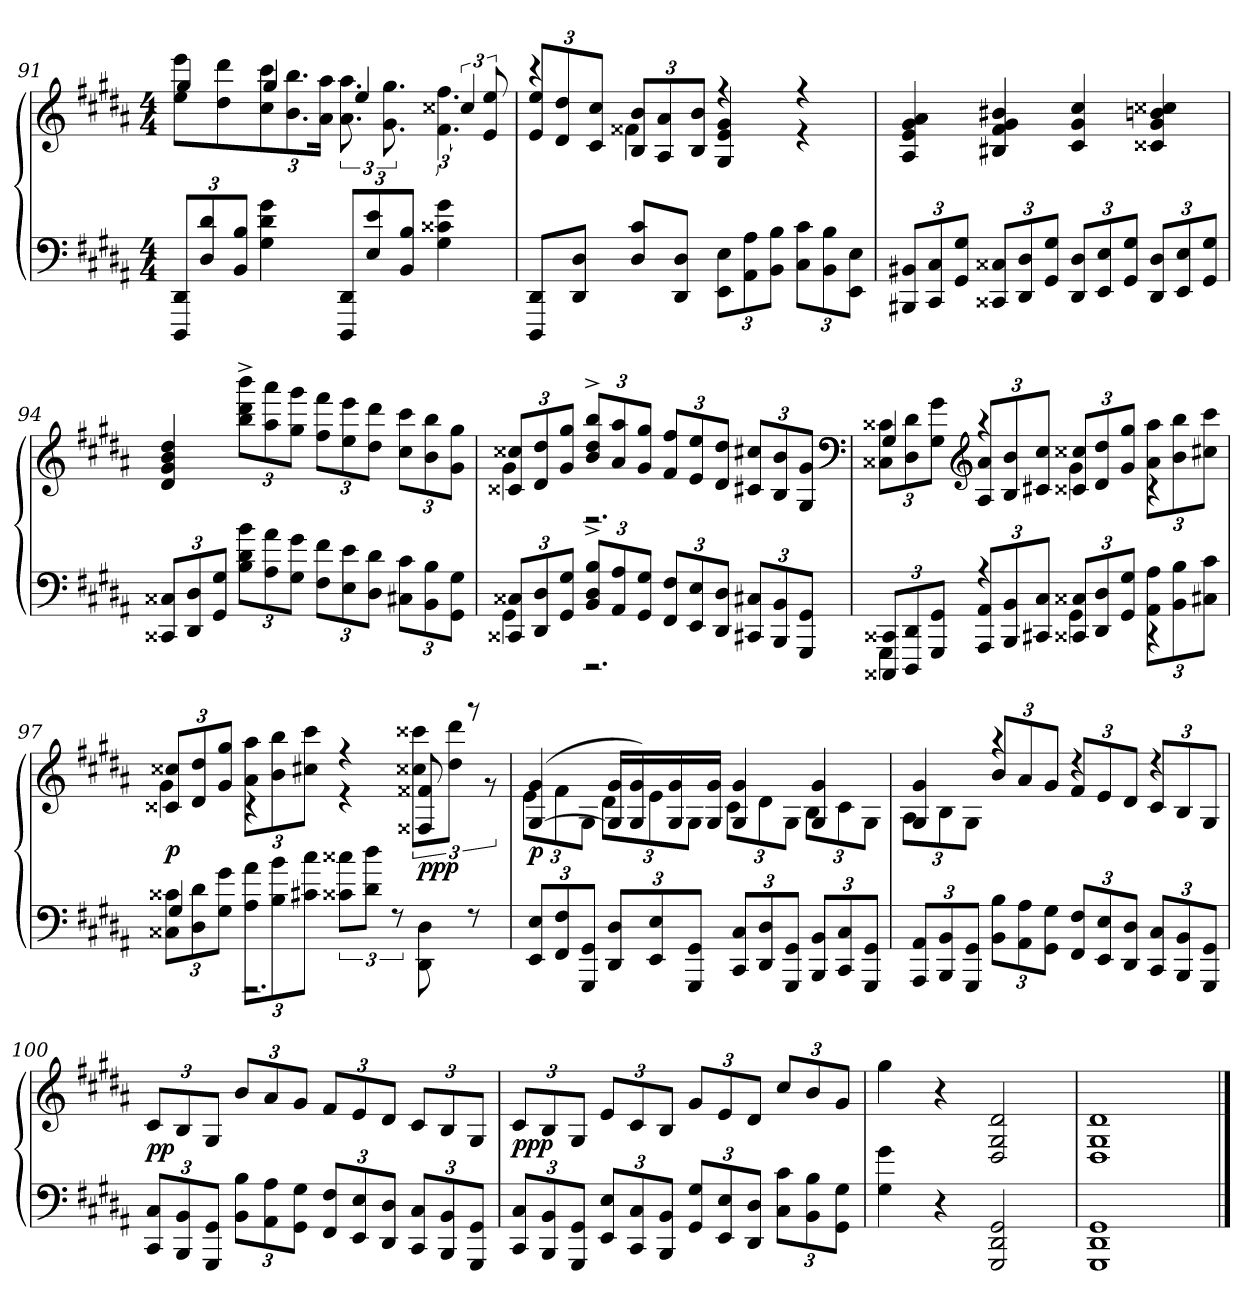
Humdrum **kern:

**kern	**kern	**dynam
*part1	*part1	*part1
*staff2	*staff1	*staff1/2
*clefF4	*clefG2	*
*k[f#c#g#d#a#]	*k[f#c#g#d#a#]	*
*M4/4	*M4/4	*
=91	=91	=91
*	*^	*
12DDD#/ 12DD#/L	8ee\ 8eee\L	4gg#/	.
12D#/ 12d#/	.	.	.
.	8dd#\ 8ddd#\J	.	.
12BB/ 12B/J	.	.	.
4G#\ 4d#\ 4g#\	12cc#\ 12ccc#\L	4gg#/	.
.	12.b\ 12.bb\	.	.
.	24a#\ 24aa#\JJ	.	.
12DDD#/ 12DD#/L	12.a#\ 12.aa#\	4ee/	.
12E/ 12e/	.	.	.
.	12.g#\ 12.gg#\	.	.
12BB/ 12B/J	.	.	.
4G#\ 4c##X\ 4g#\	6.f#\ 6.ff#\	6cc##X/	.
.	.	12e/ 12ee/	.
=92	=92	=92	=92
8DDD#/ 8DD#/L	4r	12e/ 12ee/L	.
.	.	12d#/ 12dd#/	.
8DD#/ 8D#/J	.	.	.
.	.	12c#/ 12cc#/J	.
8D#/ 8c#/L	12B/ 12b/L	4f##X\	.
.	12A#/ 12a#/	.	.
8DD#/ 8D#/J	.	.	.
.	12B/ 12b/J	.	.
12EE\ 12E\L	4r	4G#/ 4e/ 4g#/	.
12AA#\ 12A#\	.	.	.
12BB\ 12B\J	.	.	.
12C#\ 12c#\L	4r	4r	.
12BB\ 12B\	.	.	.
12EE\ 12E\J	.	.	.
*	*v	*v	*
=93	=93	=93
12BBB#X/ 12BB#X/L	4A#/ 4e/ 4g#/ 4a#/	.
12CC#/ 12C#/	.	.
12GG#/ 12G#/J	.	.
12CC##X/ 12C##X/L	4B#X/ 4f#/ 4g#/ 4b#X/	.
12DD#/ 12D#/	.	.
12GG#/ 12G#/J	.	.
12DD#/ 12D#/L	4c#/ 4g#/ 4cc#/	.
12EE/ 12E/	.	.
12GG#/ 12G#/J	.	.
12DD#/ 12D#/L	4c##X/ 4g#/ 4bn/ 4cc##X/	.
12EE/ 12E/	.	.
12GG#/ 12G#/J	.	.
=94	=94	=94
12CC##X/ 12C##X/L	4d#/ 4g#/ 4b/ 4dd#/	.
12DD#/ 12D#/	.	.
12GG#/ 12G#/J	.	.
12B\ 12d#\ 12b\L	12bb^\ 12ddd#^\ 12bbb^\L	.
12A#\ 12a#\	12aa#\ 12aaa#\	.
12G#\ 12g#\J	12gg#\ 12ggg#\J	.
12F#\ 12f#\L	12ff#\ 12fff#\L	.
12E\ 12e\	12ee\ 12eee\	.
12D#\ 12d#\J	12dd#\ 12ddd#\J	.
12C#X\ 12c#\L	12cc#\ 12ccc#\L	.
12BB\ 12B\	12b\ 12bb\	.
12GG#\ 12G#\J	12g#\ 12gg#\J	.
=95	=95	=95
*^	*^	*
12CC##X/ 12C##X/L	4GG#\	12c##X/ 12cc##X/L	4g#\	.
12DD#/ 12D#/	.	12d#/ 12dd#/	.	.
12GG#/ 12G#/J	.	12g#/ 12gg#/J	.	.
12BB^/ 12D#^/ 12B^/L	2.r	12b^/ 12dd#^/ 12bb^/L	2.r	.
12AA#/ 12A#/	.	12a#/ 12aa#/	.	.
12GG#/ 12G#/J	.	12g#/ 12gg#/J	.	.
12FF#/ 12F#/L	.	12f#/ 12ff#/L	.	.
12EE/ 12E/	.	12e/ 12ee/	.	.
12DD#/ 12D#/J	.	12d#/ 12dd#/J	.	.
12CC#X/ 12C#X/L	.	12c#X/ 12cc#X/L	.	.
12BBB/ 12BB/	.	12B/ 12b/	.	.
12GGG#/ 12GG#/J	.	12G#/ 12g#/J	.	.
*	*	*clefF4	*	*
=96	=96	=96	=96	=96
4GGG#\	12CCC##X/ 12CC##X/L	12C##X\ 12c##X\L	4G#/	.
.	12DDD#/ 12DD#/	12D#\ 12d#\	.	.
.	12GGG#/ 12GG#/J	12G#\ 12g#\J	.	.
*	*	*clefG2	*	*
4r	12AAA#/ 12AA#/L	4r	12A#/ 12a#/L	.
.	12BBB/ 12BB/	.	12B/ 12b/	.
.	12CC#X/ 12C#/J	.	12c#X/ 12cc#/J	.
4GG#\	12CC##X/ 12C##X/L	4g#\	12c##X/ 12cc##X/L	.
.	12DD#/ 12D#/	.	12d#/ 12dd#/	.
.	12GG#/ 12G#/J	.	12g#/ 12gg#/J	.
12AA#\ 12A#\L	4r	12a#\ 12aa#\L	4r	.
12BB\ 12B\	.	12b\ 12bb\	.	.
12C#X\ 12c#\J	.	12cc#X\ 12ccc#\J	.	.
=97	=97	=97	=97	=97
12C##X\ 12c##X\L	4G#/	12c##X/ 12cc##X/L	4g#\	p
12D#\ 12d#\	.	12d#/ 12dd#/	.	.
12G#\ 12g#\J	.	12g#/ 12gg#/J	.	.
12A#\ 12a#\L	2.r	12a#\ 12aa#\L	4r	.
12B\ 12b\	.	12b\ 12bb\	.	.
12c#X\ 12cc#\J	.	12cc#X\ 12ccc#\J	.	.
12c##X\ 12cc##X\L	.	4r	4r	.
12d#\ 12dd#\J	.	.	.	.
12r	.	.	.	.
8DD#\ 8D#\	.	8F##X/ 8f##X/	12cc##X\ 12ccc##X\L	ppp
.	.	.	12dd#\ 12ddd#\J	.
8r	.	8r	.	.
.	.	.	12r	.
*v	*v	*	*	*
=98	=98	=98	=98
12EE/ 12E/L	([4G#/ 4g#/	12e\L	p
12FF#/ 12F#/	.	12f#\	.
12GGG#/ 12GG#/J	.	12G#\J	.
12DD#/ 12D#/L	16G#]/ 16g#/LL	12d#\L	.
.	16G#/ 16g#/)	.	.
12EE/ 12E/	.	12e\	.
.	16G#/ 16g#/	.	.
12GGG#/ 12GG#/J	.	12G#\J	.
.	16G#/ 16g#/JJ	.	.
12CC#/ 12C#/L	4G#/ 4g#/	12c#\L	.
12DD#/ 12D#/	.	12d#\	.
12GGG#/ 12GG#/J	.	12G#\J	.
12BBB/ 12BB/L	4G#/ 4g#/	12B\L	.
12CC#/ 12C#/	.	12c#\	.
12GGG#/ 12GG#/J	.	12G#\J	.
=99	=99	=99	=99
12AAA#/ 12AA#/L	4G#/ 4g#/	12A#\L	.
12BBB/ 12BB/	.	12B\	.
12GGG#/ 12GG#/J	.	12G#\J	.
12BB\ 12B\L	4r	12b/L	.
12AA#\ 12A#\	.	12a#/	.
12GG#\ 12G#\J	.	12g#/J	.
12FF#/ 12F#/L	4r	12f#/L	.
12EE/ 12E/	.	12e/	.
12DD#/ 12D#/J	.	12d#/J	.
12CC#/ 12C#/L	4r	12c#/L	.
12BBB/ 12BB/	.	12B/	.
12GGG#/ 12GG#/J	.	12G#/J	.
*	*v	*v	*
=100	=100	=100
12CC#/ 12C#/L	12c#/L	pp
12BBB/ 12BB/	12B/	.
12GGG#/ 12GG#/J	12G#/J	.
12BB\ 12B\L	12b/L	.
12AA#\ 12A#\	12a#/	.
12GG#\ 12G#\J	12g#/J	.
12FF#/ 12F#/L	12f#/L	.
12EE/ 12E/	12e/	.
12DD#/ 12D#/J	12d#/J	.
12CC#/ 12C#/L	12c#/L	.
12BBB/ 12BB/	12B/	.
12GGG#/ 12GG#/J	12G#/J	.
=101	=101	=101
12CC#/ 12C#/L	12c#/L	ppp
12BBB/ 12BB/	12B/	.
12GGG#/ 12GG#/J	12G#/J	.
12EE/ 12E/L	12e/L	.
12CC#/ 12C#/	12c#/	.
12BBB/ 12BB/J	12B/J	.
12GG#/ 12G#/L	12g#/L	.
12EE/ 12E/	12e/	.
12DD#/ 12D#/J	12d#/J	.
12C#\ 12c#\L	12cc#/L	.
12BB\ 12B\	12b/	.
12GG#\ 12G#\J	12g#/J	.
=102	=102	=102
4G#\ 4g#\	4gg#\	.
4r	4r	.
2GGG#/ 2DD#/ 2GG#/	2D#/ 2G#/ 2d#/	.
=103	=103	=103
1GGG# 1DD# 1GG#	1D# 1G# 1d#	.
==	==	==
*-	*-	*-
